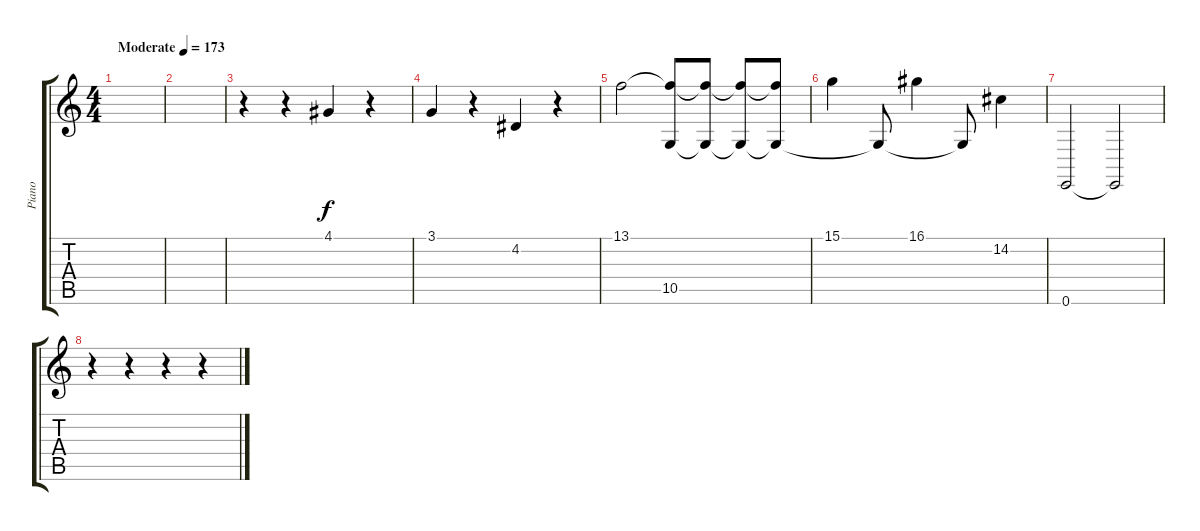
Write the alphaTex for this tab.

\track ("Piano" "Piano") {instrument electricgrandpiano}
\staff {score tabs}
\tuning (E4 B3 G3 D3 A2 E2) {hide}
\ts (4 4)
\tempo (173 "Moderate")
\clef g2
\ks c
|
|
r.4 r.4 4.1.4 r.4 |
3.1.4 r.4 4.2.4 r.4 |
13.1.2 (13.1{t} 10.5).8 (13.1{t} 10.5{t}).8 (13.1{t} 10.5{t}).8 (13.1{t} 10.5{t}).8 |
15.1.4 10.5{t}.8 16.1.4 10.5{t}.8 14.2.4 |
0.6.2 0.6{t}.2 |
r.4 r.4 r.4 r.4
